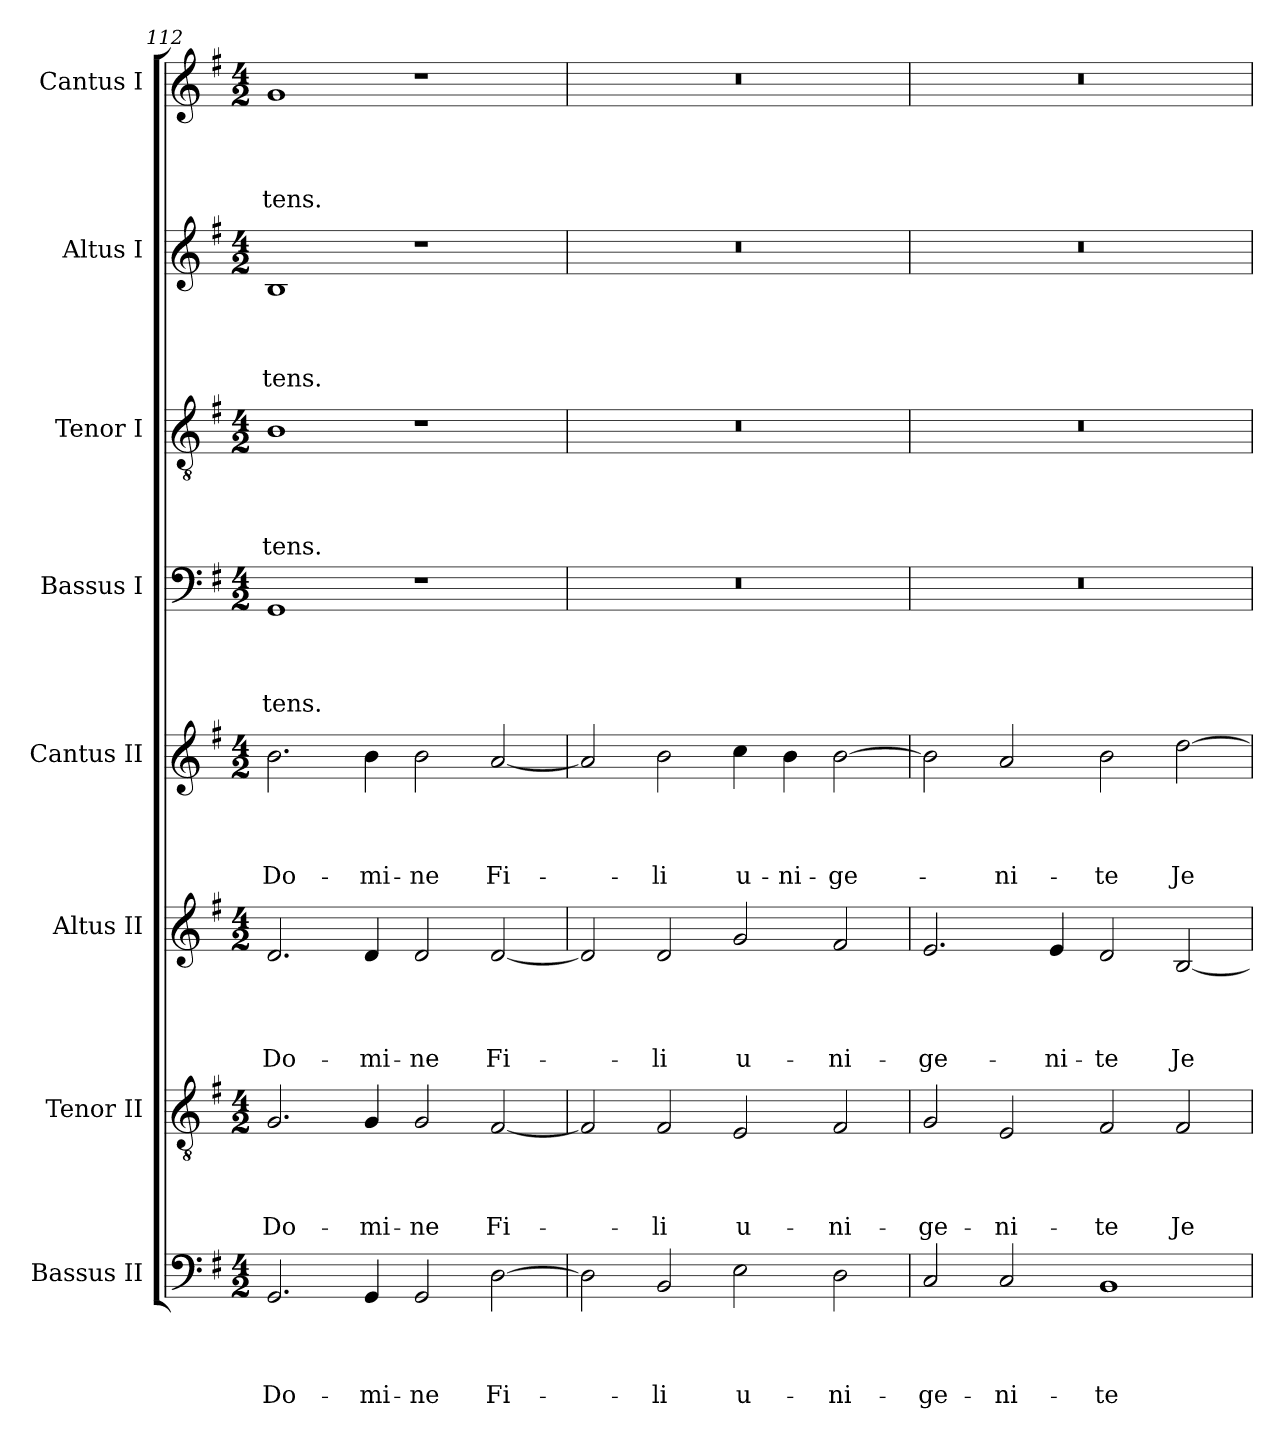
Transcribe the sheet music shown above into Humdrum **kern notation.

**kern	**text	**text	**text	**text	**kern	**text	**text	**text	**text	**kern	**text	**text	**text	**text	**kern	**text	**text	**text	**text	**kern	**text	**text	**text	**text	**kern	**text	**text	**text	**text	**kern	**text	**text	**text	**text	**kern	**text	**text	**text	**text
*part8	*part8	*part8	*part8	*part8	*part7	*part7	*part7	*part7	*part7	*part6	*part6	*part6	*part6	*part6	*part5	*part5	*part5	*part5	*part5	*part4	*part4	*part4	*part4	*part4	*part3	*part3	*part3	*part3	*part3	*part2	*part2	*part2	*part2	*part2	*part1	*part1	*part1	*part1	*part1
*staff8	*staff8	*staff8	*staff8	*staff8	*staff7	*staff7	*staff7	*staff7	*staff7	*staff6	*staff6	*staff6	*staff6	*staff6	*staff5	*staff5	*staff5	*staff5	*staff5	*staff4	*staff4	*staff4	*staff4	*staff4	*staff3	*staff3	*staff3	*staff3	*staff3	*staff2	*staff2	*staff2	*staff2	*staff2	*staff1	*staff1	*staff1	*staff1	*staff1
*I"Bassus II	*	*	*	*	*I"Tenor II	*	*	*	*	*I"Altus II	*	*	*	*	*I"Cantus II	*	*	*	*	*I"Bassus I	*	*	*	*	*I"Tenor I	*	*	*	*	*I"Altus I	*	*	*	*	*I"Cantus I	*	*	*	*
*I'B II	*	*	*	*	*I'T II	*	*	*	*	*I'A II	*	*	*	*	*I'C II	*	*	*	*	*I'B I	*	*	*	*	*I'T I	*	*	*	*	*I'A I	*	*	*	*	*I'C I	*	*	*	*
*clefF4	*	*	*	*	*clefGv2	*	*	*	*	*clefG2	*	*	*	*	*clefG2	*	*	*	*	*clefF4	*	*	*	*	*clefGv2	*	*	*	*	*clefG2	*	*	*	*	*clefG2	*	*	*	*
*k[f#]	*	*	*	*	*k[f#]	*	*	*	*	*k[f#]	*	*	*	*	*k[f#]	*	*	*	*	*k[f#]	*	*	*	*	*k[f#]	*	*	*	*	*k[f#]	*	*	*	*	*k[f#]	*	*	*	*
*G:	*	*	*	*	*G:	*	*	*	*	*G:	*	*	*	*	*G:	*	*	*	*	*G:	*	*	*	*	*G:	*	*	*	*	*G:	*	*	*	*	*G:	*	*	*	*
*M4/2	*	*	*	*	*M4/2	*	*	*	*	*M4/2	*	*	*	*	*M4/2	*	*	*	*	*M4/2	*	*	*	*	*M4/2	*	*	*	*	*M4/2	*	*	*	*	*M4/2	*	*	*	*
=112	=112	=112	=112	=112	=112	=112	=112	=112	=112	=112	=112	=112	=112	=112	=112	=112	=112	=112	=112	=112	=112	=112	=112	=112	=112	=112	=112	=112	=112	=112	=112	=112	=112	=112	=112	=112	=112	=112	=112
!	!	!	!	!LO:LY:b	!	!	!	!	!	!	!	!	!	!	!	!	!	!	!	!	!	!	!	!	!	!	!	!	!	!	!	!	!	!	!	!	!	!	!
!	!	!	!	!	!	!	!	!	!LO:LY:b	!	!	!	!	!	!	!	!	!	!	!	!	!	!	!	!	!	!	!	!	!	!	!	!	!	!	!	!	!	!
!	!	!	!	!	!	!	!	!	!	!	!	!	!	!LO:LY:b	!	!	!	!	!	!	!	!	!	!	!	!	!	!	!	!	!	!	!	!	!	!	!	!	!
!	!	!	!	!	!	!	!	!	!	!	!	!	!	!	!	!	!	!	!LO:LY:b	!	!	!	!	!	!	!	!	!	!	!	!	!	!	!	!	!	!	!	!
!	!	!	!	!	!	!	!	!	!	!	!	!	!	!	!	!	!	!	!	!	!	!	!	!LO:LY:b	!	!	!	!	!	!	!	!	!	!	!	!	!	!	!
!	!	!	!	!	!	!	!	!	!	!	!	!	!	!	!	!	!	!	!	!	!	!	!	!	!	!	!	!	!LO:LY:b	!	!	!	!	!	!	!	!	!	!
!	!	!	!	!	!	!	!	!	!	!	!	!	!	!	!	!	!	!	!	!	!	!	!	!	!	!	!	!	!	!	!	!	!	!LO:LY:b	!	!	!	!	!
!	!	!	!	!	!	!	!	!	!	!	!	!	!	!	!	!	!	!	!	!	!	!	!	!	!	!	!	!	!	!	!	!	!	!	!	!	!	!	!LO:LY:b
2.GG/	.	.	.	Do-	2.G/	.	.	.	Do-	2.d/	.	.	.	Do-	2.b\	.	.	.	Do-	1GG	.	.	.	-tens.	1B	.	.	.	-tens.	1B	.	.	.	-tens.	1g	.	.	.	-tens.
!	!	!	!	!LO:LY:b	!	!	!	!	!	!	!	!	!	!	!	!	!	!	!	!	!	!	!	!	!	!	!	!	!	!	!	!	!	!	!	!	!	!	!
!	!	!	!	!	!	!	!	!	!LO:LY:b	!	!	!	!	!	!	!	!	!	!	!	!	!	!	!	!	!	!	!	!	!	!	!	!	!	!	!	!	!	!
!	!	!	!	!	!	!	!	!	!	!	!	!	!	!LO:LY:b	!	!	!	!	!	!	!	!	!	!	!	!	!	!	!	!	!	!	!	!	!	!	!	!	!
!	!	!	!	!	!	!	!	!	!	!	!	!	!	!	!	!	!	!	!LO:LY:b	!	!	!	!	!	!	!	!	!	!	!	!	!	!	!	!	!	!	!	!
4GG/	.	.	.	-mi-	4G/	.	.	.	-mi-	4d/	.	.	.	-mi-	4b\	.	.	.	-mi-	.	.	.	.	.	.	.	.	.	.	.	.	.	.	.	.	.	.	.	.
!	!	!	!	!LO:LY:b	!	!	!	!	!	!	!	!	!	!	!	!	!	!	!	!	!	!	!	!	!	!	!	!	!	!	!	!	!	!	!	!	!	!	!
!	!	!	!	!	!	!	!	!	!LO:LY:b	!	!	!	!	!	!	!	!	!	!	!	!	!	!	!	!	!	!	!	!	!	!	!	!	!	!	!	!	!	!
!	!	!	!	!	!	!	!	!	!	!	!	!	!	!LO:LY:b	!	!	!	!	!	!	!	!	!	!	!	!	!	!	!	!	!	!	!	!	!	!	!	!	!
!	!	!	!	!	!	!	!	!	!	!	!	!	!	!	!	!	!	!	!LO:LY:b	!	!	!	!	!	!	!	!	!	!	!	!	!	!	!	!	!	!	!	!
2GG/	.	.	.	-ne	2G/	.	.	.	-ne	2d/	.	.	.	-ne	2b\	.	.	.	-ne	1r	.	.	.	.	1r	.	.	.	.	1r	.	.	.	.	1r	.	.	.	.
!	!	!	!	!LO:LY:b	!	!	!	!	!	!	!	!	!	!	!	!	!	!	!	!	!	!	!	!	!	!	!	!	!	!	!	!	!	!	!	!	!	!	!
!	!	!	!	!	!	!	!	!	!LO:LY:b	!	!	!	!	!	!	!	!	!	!	!	!	!	!	!	!	!	!	!	!	!	!	!	!	!	!	!	!	!	!
!	!	!	!	!	!	!	!	!	!	!	!	!	!	!LO:LY:b	!	!	!	!	!	!	!	!	!	!	!	!	!	!	!	!	!	!	!	!	!	!	!	!	!
!	!	!	!	!	!	!	!	!	!	!	!	!	!	!	!	!	!	!	!LO:LY:b	!	!	!	!	!	!	!	!	!	!	!	!	!	!	!	!	!	!	!	!
[2D\	.	.	.	Fi-	[2F#/	.	.	.	Fi-	[2d/	.	.	.	Fi-	[2a/	.	.	.	Fi-	.	.	.	.	.	.	.	.	.	.	.	.	.	.	.	.	.	.	.	.
!!LO:PB:g=z
=113	=113	=113	=113	=113	=113	=113	=113	=113	=113	=113	=113	=113	=113	=113	=113	=113	=113	=113	=113	=113	=113	=113	=113	=113	=113	=113	=113	=113	=113	=113	=113	=113	=113	=113	=113	=113	=113	=113	=113
2D\]	.	.	.	.	2F#/]	.	.	.	.	2d/]	.	.	.	.	2a/]	.	.	.	.	0r	.	.	.	.	0r	.	.	.	.	0r	.	.	.	.	0r	.	.	.	.
!	!	!	!	!LO:LY:b	!	!	!	!	!	!	!	!	!	!	!	!	!	!	!	!	!	!	!	!	!	!	!	!	!	!	!	!	!	!	!	!	!	!	!
!	!	!	!	!	!	!	!	!	!LO:LY:b	!	!	!	!	!	!	!	!	!	!	!	!	!	!	!	!	!	!	!	!	!	!	!	!	!	!	!	!	!	!
!	!	!	!	!	!	!	!	!	!	!	!	!	!	!LO:LY:b	!	!	!	!	!	!	!	!	!	!	!	!	!	!	!	!	!	!	!	!	!	!	!	!	!
!	!	!	!	!	!	!	!	!	!	!	!	!	!	!	!	!	!	!	!LO:LY:b	!	!	!	!	!	!	!	!	!	!	!	!	!	!	!	!	!	!	!	!
2BB/	.	.	.	-li	2F#/	.	.	.	-li	2d/	.	.	.	-li	2b\	.	.	.	-li	.	.	.	.	.	.	.	.	.	.	.	.	.	.	.	.	.	.	.	.
!	!	!	!	!LO:LY:b	!	!	!	!	!	!	!	!	!	!	!	!	!	!	!	!	!	!	!	!	!	!	!	!	!	!	!	!	!	!	!	!	!	!	!
!	!	!	!	!	!	!	!	!	!LO:LY:b	!	!	!	!	!	!	!	!	!	!	!	!	!	!	!	!	!	!	!	!	!	!	!	!	!	!	!	!	!	!
!	!	!	!	!	!	!	!	!	!	!	!	!	!	!LO:LY:b	!	!	!	!	!	!	!	!	!	!	!	!	!	!	!	!	!	!	!	!	!	!	!	!	!
!	!	!	!	!	!	!	!	!	!	!	!	!	!	!	!	!	!	!	!LO:LY:b	!	!	!	!	!	!	!	!	!	!	!	!	!	!	!	!	!	!	!	!
2E\	.	.	.	u-	2E/	.	.	.	u-	2g/	.	.	.	u-	4cc\	.	.	.	u-	.	.	.	.	.	.	.	.	.	.	.	.	.	.	.	.	.	.	.	.
!	!	!	!	!	!	!	!	!	!	!	!	!	!	!	!	!	!	!	!LO:LY:b	!	!	!	!	!	!	!	!	!	!	!	!	!	!	!	!	!	!	!	!
.	.	.	.	.	.	.	.	.	.	.	.	.	.	.	4b\	.	.	.	-ni-	.	.	.	.	.	.	.	.	.	.	.	.	.	.	.	.	.	.	.	.
!	!	!	!	!LO:LY:b	!	!	!	!	!	!	!	!	!	!	!	!	!	!	!	!	!	!	!	!	!	!	!	!	!	!	!	!	!	!	!	!	!	!	!
!	!	!	!	!	!	!	!	!	!LO:LY:b	!	!	!	!	!	!	!	!	!	!	!	!	!	!	!	!	!	!	!	!	!	!	!	!	!	!	!	!	!	!
!	!	!	!	!	!	!	!	!	!	!	!	!	!	!LO:LY:b	!	!	!	!	!	!	!	!	!	!	!	!	!	!	!	!	!	!	!	!	!	!	!	!	!
!	!	!	!	!	!	!	!	!	!	!	!	!	!	!	!	!	!	!	!LO:LY:b	!	!	!	!	!	!	!	!	!	!	!	!	!	!	!	!	!	!	!	!
2D\	.	.	.	-ni-	2F#/	.	.	.	-ni-	2f#/	.	.	.	-ni-	[2b\	.	.	.	-ge-	.	.	.	.	.	.	.	.	.	.	.	.	.	.	.	.	.	.	.	.
=114	=114	=114	=114	=114	=114	=114	=114	=114	=114	=114	=114	=114	=114	=114	=114	=114	=114	=114	=114	=114	=114	=114	=114	=114	=114	=114	=114	=114	=114	=114	=114	=114	=114	=114	=114	=114	=114	=114	=114
!	!	!	!	!LO:LY:b	!	!	!	!	!	!	!	!	!	!	!	!	!	!	!	!	!	!	!	!	!	!	!	!	!	!	!	!	!	!	!	!	!	!	!
!	!	!	!	!	!	!	!	!	!LO:LY:b	!	!	!	!	!	!	!	!	!	!	!	!	!	!	!	!	!	!	!	!	!	!	!	!	!	!	!	!	!	!
!	!	!	!	!	!	!	!	!	!	!	!	!	!	!LO:LY:b	!	!	!	!	!	!	!	!	!	!	!	!	!	!	!	!	!	!	!	!	!	!	!	!	!
2C/	.	.	.	-ge-	2G/	.	.	.	-ge-	2.e/	.	.	.	-ge-	2b\]	.	.	.	.	0r	.	.	.	.	0r	.	.	.	.	0r	.	.	.	.	0r	.	.	.	.
!	!	!	!	!LO:LY:b	!	!	!	!	!	!	!	!	!	!	!	!	!	!	!	!	!	!	!	!	!	!	!	!	!	!	!	!	!	!	!	!	!	!	!
!	!	!	!	!	!	!	!	!	!LO:LY:b	!	!	!	!	!	!	!	!	!	!	!	!	!	!	!	!	!	!	!	!	!	!	!	!	!	!	!	!	!	!
!	!	!	!	!	!	!	!	!	!	!	!	!	!	!	!	!	!	!	!LO:LY:b	!	!	!	!	!	!	!	!	!	!	!	!	!	!	!	!	!	!	!	!
2C/	.	.	.	-ni-	2E/	.	.	.	-ni-	.	.	.	.	.	2a/	.	.	.	-ni-	.	.	.	.	.	.	.	.	.	.	.	.	.	.	.	.	.	.	.	.
!	!	!	!	!	!	!	!	!	!	!	!	!	!	!LO:LY:b	!	!	!	!	!	!	!	!	!	!	!	!	!	!	!	!	!	!	!	!	!	!	!	!	!
.	.	.	.	.	.	.	.	.	.	4e/	.	.	.	-ni-	.	.	.	.	.	.	.	.	.	.	.	.	.	.	.	.	.	.	.	.	.	.	.	.	.
!	!	!	!	!LO:LY:b	!	!	!	!	!	!	!	!	!	!	!	!	!	!	!	!	!	!	!	!	!	!	!	!	!	!	!	!	!	!	!	!	!	!	!
!	!	!	!	!	!	!	!	!	!LO:LY:b	!	!	!	!	!	!	!	!	!	!	!	!	!	!	!	!	!	!	!	!	!	!	!	!	!	!	!	!	!	!
!	!	!	!	!	!	!	!	!	!	!	!	!	!	!LO:LY:b	!	!	!	!	!	!	!	!	!	!	!	!	!	!	!	!	!	!	!	!	!	!	!	!	!
!	!	!	!	!	!	!	!	!	!	!	!	!	!	!	!	!	!	!	!LO:LY:b	!	!	!	!	!	!	!	!	!	!	!	!	!	!	!	!	!	!	!	!
1BB	.	.	.	-te	2F#/	.	.	.	-te	2d/	.	.	.	-te	2b\	.	.	.	-te	.	.	.	.	.	.	.	.	.	.	.	.	.	.	.	.	.	.	.	.
!	!	!	!	!	!	!	!	!	!LO:LY:b	!	!	!	!	!	!	!	!	!	!	!	!	!	!	!	!	!	!	!	!	!	!	!	!	!	!	!	!	!	!
!	!	!	!	!	!	!	!	!	!	!	!	!	!	!LO:LY:b	!	!	!	!	!	!	!	!	!	!	!	!	!	!	!	!	!	!	!	!	!	!	!	!	!
!	!	!	!	!	!	!	!	!	!	!	!	!	!	!	!	!	!	!	!LO:LY:b	!	!	!	!	!	!	!	!	!	!	!	!	!	!	!	!	!	!	!	!
.	.	.	.	.	2F#/	.	.	.	Je-	[2B/	.	.	.	Je-	[2dd\	.	.	.	Je-	.	.	.	.	.	.	.	.	.	.	.	.	.	.	.	.	.	.	.	.
=	=	=	=	=	=	=	=	=	=	=	=	=	=	=	=	=	=	=	=	=	=	=	=	=	=	=	=	=	=	=	=	=	=	=	=	=	=	=	=
*-	*-	*-	*-	*-	*-	*-	*-	*-	*-	*-	*-	*-	*-	*-	*-	*-	*-	*-	*-	*-	*-	*-	*-	*-	*-	*-	*-	*-	*-	*-	*-	*-	*-	*-	*-	*-	*-	*-	*-
